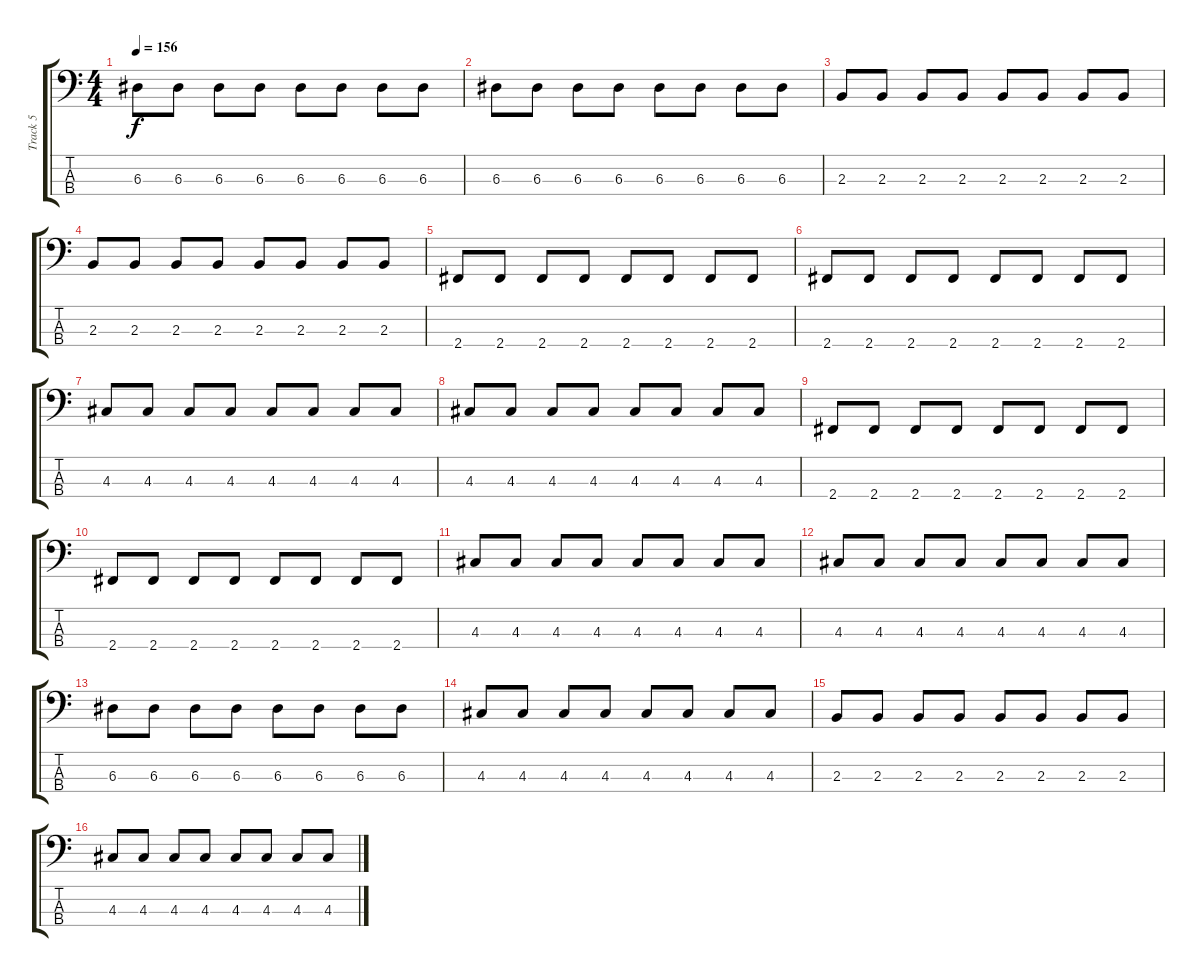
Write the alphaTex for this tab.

\track ("Track 5" "Track 5") {instrument electricbassfinger}
\staff {score tabs}
\tuning (G2 D2 A1 E1) {hide}
\ts (4 4)
\tempo 156
\clef f4
\ks c
6.3.8{dy f} 6.3.8 6.3.8 6.3.8 6.3.8 6.3.8 6.3.8 6.3.8 |
6.3.8 6.3.8 6.3.8 6.3.8 6.3.8 6.3.8 6.3.8 6.3.8 |
2.3.8 2.3.8 2.3.8 2.3.8 2.3.8 2.3.8 2.3.8 2.3.8 |
2.3.8 2.3.8 2.3.8 2.3.8 2.3.8 2.3.8 2.3.8 2.3.8 |
2.4.8 2.4.8 2.4.8 2.4.8 2.4.8 2.4.8 2.4.8 2.4.8 |
2.4.8 2.4.8 2.4.8 2.4.8 2.4.8 2.4.8 2.4.8 2.4.8 |
4.3.8 4.3.8 4.3.8 4.3.8 4.3.8 4.3.8 4.3.8 4.3.8 |
4.3.8 4.3.8 4.3.8 4.3.8 4.3.8 4.3.8 4.3.8 4.3.8 |
2.4.8 2.4.8 2.4.8 2.4.8 2.4.8 2.4.8 2.4.8 2.4.8 |
2.4.8 2.4.8 2.4.8 2.4.8 2.4.8 2.4.8 2.4.8 2.4.8 |
4.3.8 4.3.8 4.3.8 4.3.8 4.3.8 4.3.8 4.3.8 4.3.8 |
4.3.8 4.3.8 4.3.8 4.3.8 4.3.8 4.3.8 4.3.8 4.3.8 |
6.3.8 6.3.8 6.3.8 6.3.8 6.3.8 6.3.8 6.3.8 6.3.8 |
4.3.8 4.3.8 4.3.8 4.3.8 4.3.8 4.3.8 4.3.8 4.3.8 |
2.3.8 2.3.8 2.3.8 2.3.8 2.3.8 2.3.8 2.3.8 2.3.8 |
4.3.8 4.3.8 4.3.8 4.3.8 4.3.8 4.3.8 4.3.8 4.3.8
